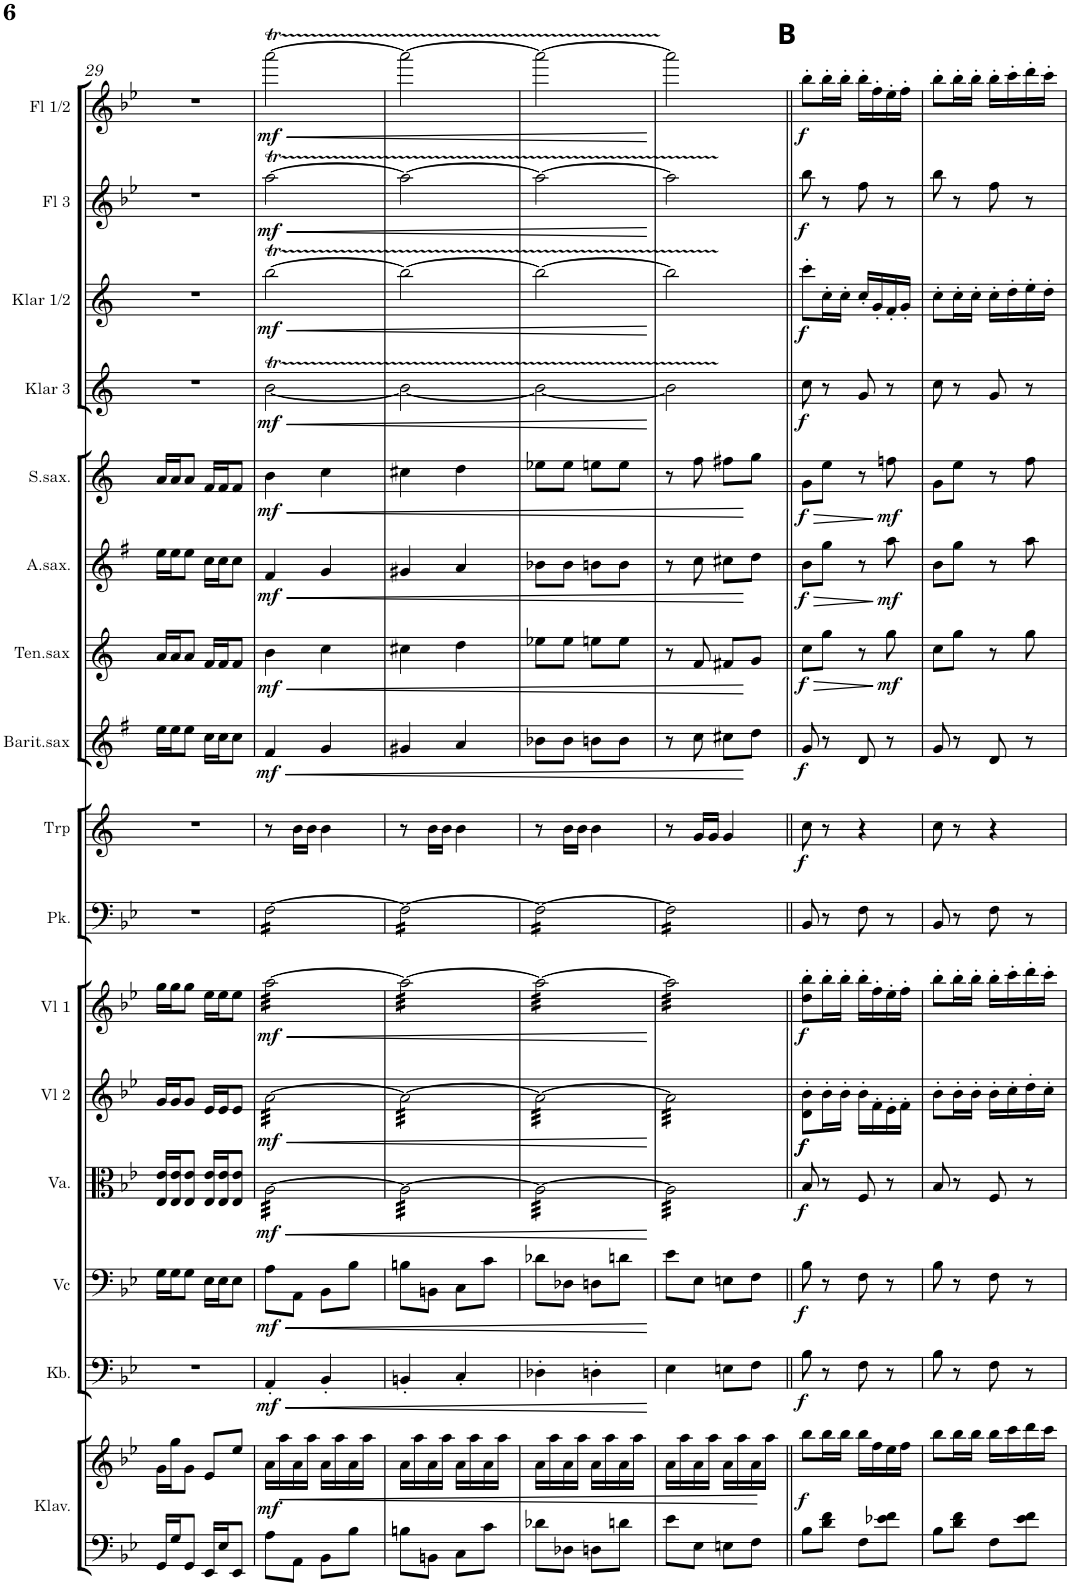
**kern	**kern	**dynam	**kern	**dynam	**kern	**dynam	**kern	**dynam	**kern	**dynam	**kern	**dynam	**kern	**kern	**dynam	**kern	**dynam	**kern	**dynam	**kern	**dynam	**kern	**dynam	**kern	**dynam	**kern	**dynam	**kern	**dynam	**kern	**dynam
*part16	*part16	*part16	*part15	*part15	*part14	*part14	*part13	*part13	*part12	*part12	*part11	*part11	*part10	*part9	*part9	*part8	*part8	*part7	*part7	*part6	*part6	*part5	*part5	*part4	*part4	*part3	*part3	*part2	*part2	*part1	*part1
*staff17	*staff16	*staff16/17	*staff15	*staff15	*staff14	*staff14	*staff13	*staff13	*staff12	*staff12	*staff11	*staff11	*staff10	*staff9	*staff9	*staff8	*staff8	*staff7	*staff7	*staff6	*staff6	*staff5	*staff5	*staff4	*staff4	*staff3	*staff3	*staff2	*staff2	*staff1	*staff1
*I"Klavier	*	*	*I"Kb.	*	*I"Vc	*	*I"Viola	*	*I"Vl 2	*	*I"Vl 1	*	*I"Pauken	*I"Trp (B)	*	*I"Barit.sax	*	*I"Ten.sax	*	*I"A.sax.	*	*I"S.sax.	*	*I"Klar 3 (B)	*	*I"Klar 1/2 (B)	*	*I"Fl 3	*	*I"Fl 1/2	*
*I'Klav.	*	*	*I'Kb.	*	*I'Vc	*	*I'Va.	*	*I'Vl 2	*	*I'Vl 1	*	*I'Pk.	*I'Trp	*	*I'Barit.sax	*	*I'Ten.sax	*	*I'A.sax.	*	*I'S.sax.	*	*I'Klar 3	*	*I'Klar 1/2	*	*I'Fl 3	*	*I'Fl 1/2	*
!!LO:PB:g=z
*clefF4	*clefG2	*	*clefF4	*	*clefF4	*	*clefC3	*	*clefG2	*	*clefG2	*	*clefF4	*clefG2	*	*clefG2	*	*clefG2	*	*clefG2	*	*clefG2	*	*clefG2	*	*clefG2	*	*clefG2	*	*clefG2	*
*	*	*	*Trd7c12	*	*	*	*	*	*	*	*	*	*	*Trd1c2	*	*Trd12c21	*	*Trd8c14	*	*Trd5c9	*	*Trd1c2	*	*Trd1c2	*	*Trd1c2	*	*	*	*	*
*k[b-e-]	*k[b-e-]	*	*k[b-e-]	*	*k[b-e-]	*	*k[b-e-]	*	*k[b-e-]	*	*k[b-e-]	*	*k[b-e-]	*k[]	*	*k[f#]	*	*k[]	*	*k[f#]	*	*k[]	*	*k[]	*	*k[]	*	*k[b-e-]	*	*k[b-e-]	*
*B-:	*B-:	*	*B-:	*	*B-:	*	*B-:	*	*B-:	*	*B-:	*	*B-:	*	*	*G:	*	*	*	*G:	*	*	*	*	*	*	*	*B-:	*	*B-:	*
*M2/4	*M2/4	*	*M2/4	*	*M2/4	*	*M2/4	*	*M2/4	*	*M2/4	*	*M2/4	*M2/4	*	*M2/4	*	*M2/4	*	*M2/4	*	*M2/4	*	*M2/4	*	*M2/4	*	*M2/4	*	*M2/4	*
=29	=29	=29	=29	=29	=29	=29	=29	=29	=29	=29	=29	=29	=29	=29	=29	=29	=29	=29	=29	=29	=29	=29	=29	=29	=29	=29	=29	=29	=29	=29	=29
16GG/LL	16g\LL	.	2r	.	16G\LL	.	16E-/ 16e-/LL	.	16g/LL	.	16gg\LL	.	2r	2r	.	16ee\LL	.	16a/LL	.	16ee\LL	.	16a/LL	.	2r	.	2r	.	2r	.	2r	.
16G/J	16gg\J	.	.	.	16G\J	.	16E-/ 16e-/J	.	16g/J	.	16gg\J	.	.	.	.	16ee\J	.	16a/J	.	16ee\J	.	16a/J	.	.	.	.	.	.	.	.	.
8GG/J	8g\J	.	.	.	8G\J	.	8E-/ 8e-/J	.	8g/J	.	8gg\J	.	.	.	.	8ee\J	.	8a/J	.	8ee\J	.	8a/J	.	.	.	.	.	.	.	.	.
16EE-/LL	8e-/L	.	.	.	16E-\LL	.	16E-/ 16e-/LL	.	16e-/LL	.	16ee-\LL	.	.	.	.	16cc\LL	.	16f/LL	.	16cc\LL	.	16f/LL	.	.	.	.	.	.	.	.	.
16E-/J	.	.	.	.	16E-\J	.	16E-/ 16e-/J	.	16e-/J	.	16ee-\J	.	.	.	.	16cc\J	.	16f/J	.	16cc\J	.	16f/J	.	.	.	.	.	.	.	.	.
8EE-/J	8ee-/J	.	.	.	8E-\J	.	8E-/ 8e-/J	.	8e-/J	.	8ee-\J	.	.	.	.	8cc\J	.	8f/J	.	8cc\J	.	8f/J	.	.	.	.	.	.	.	.	.
=30	=30	=30	=30	=30	=30	=30	=30	=30	=30	=30	=30	=30	=30	=30	=30	=30	=30	=30	=30	=30	=30	=30	=30	=30	=30	=30	=30	=30	=30	=30	=30
!	!	!LO:DY:b	!	!LO:HP:b	!	!LO:HP:b	!	!LO:HP:b	!	!LO:HP:b	!	!LO:HP:b	!	!	!	!	!LO:HP:b	!	!LO:HP:b	!	!LO:HP:b	!	!LO:HP:b	!	!LO:HP:b	!	!LO:HP:b	!	!LO:HP:b	!	!LO:HP:b
!	!	!	!	!LO:DY:n=1:b	!	!LO:DY:n=1:b	!	!LO:DY:n=1:b	!	!LO:DY:n=1:b	!	!LO:DY:n=1:b	!	!	!	!	!LO:DY:n=1:b	!	!LO:DY:n=1:b	!	!LO:DY:n=1:b	!	!LO:DY:n=1:b	!	!LO:DY:n=1:b	!	!LO:DY:n=1:b	!	!LO:DY:n=1:b	!	!LO:DY:n=1:b
*	*	*	*	*	*	*	*tremolo	*	*	*	*	*	*	*	*	*	*	*	*	*	*	*	*	*	*	*	*	*	*	*	*
*	*	*	*	*	*	*	*	*	*tremolo	*	*	*	*	*	*	*	*	*	*	*	*	*	*	*	*	*	*	*	*	*	*
*	*	*	*	*	*	*	*	*	*	*	*tremolo	*	*	*	*	*	*	*	*	*	*	*	*	*	*	*	*	*	*	*	*
*	*	*	*	*	*	*	*	*	*	*	*	*	*tremolo	*	*	*	*	*	*	*	*	*	*	*	*	*	*	*	*	*	*
8A\L	16a\LL	mf	4AA'/	< mf	8A\L	< mf	[>32A\LLL	< mf	[>32a\LLL	< mf	[>32aa\LLL	< mf	[16F\LL	8r	.	4f#/	< mf	4b\	< mf	4f#/	< mf	4b\	< mf	[<2bt\	< mf	[>2bbt\	< mf	[>2aat\	< mf	[>2aaat\	< mf
.	.	.	.	.	.	.	32A\	.	32a\	.	32aa\	.	.	.	.	.	.	.	.	.	.	.	.	.	.	.	.	.	.	.	.
!	!	!LO:HP:b	!	!	!	!	!	!	!	!	!	!	!	!	!	!	!	!	!	!	!	!	!	!	!	!	!	!	!	!	!
.	16aa\	<	.	.	.	.	32A\	.	32a\	.	32aa\	.	16F\	.	.	.	.	.	.	.	.	.	.	.	.	.	.	.	.	.	.
.	.	.	.	.	.	.	32A\	.	32a\	.	32aa\	.	.	.	.	.	.	.	.	.	.	.	.	.	.	.	.	.	.	.	.
8AA\J	16a\	.	.	.	8AA\J	.	32A\	.	32a\	.	32aa\	.	16F\	16b\LL	.	.	.	.	.	.	.	.	.	.	.	.	.	.	.	.	.
.	.	.	.	.	.	.	32A\	.	32a\	.	32aa\	.	.	.	.	.	.	.	.	.	.	.	.	.	.	.	.	.	.	.	.
.	16aa\JJ	.	.	.	.	.	32A\	.	32a\	.	32aa\	.	16F\	16b\JJ	.	.	.	.	.	.	.	.	.	.	.	.	.	.	.	.	.
.	.	.	.	.	.	.	32A\	.	32a\	.	32aa\	.	.	.	.	.	.	.	.	.	.	.	.	.	.	.	.	.	.	.	.
8BB-\L	16a\LL	.	4BB-'/	.	8BB-\L	.	32A\	.	32a\	.	32aa\	.	16F\	4b\	.	4g/	.	4cc\	.	4g/	.	4cc\	.	.	.	.	.	.	.	.	.
.	.	.	.	.	.	.	32A\	.	32a\	.	32aa\	.	.	.	.	.	.	.	.	.	.	.	.	.	.	.	.	.	.	.	.
.	16aa\	.	.	.	.	.	32A\	.	32a\	.	32aa\	.	16F\	.	.	.	.	.	.	.	.	.	.	.	.	.	.	.	.	.	.
.	.	.	.	.	.	.	32A\	.	32a\	.	32aa\	.	.	.	.	.	.	.	.	.	.	.	.	.	.	.	.	.	.	.	.
8B-\J	16a\	.	.	.	8B-\J	.	32A\	.	32a\	.	32aa\	.	16F\	.	.	.	.	.	.	.	.	.	.	.	.	.	.	.	.	.	.
.	.	.	.	.	.	.	32A\	.	32a\	.	32aa\	.	.	.	.	.	.	.	.	.	.	.	.	.	.	.	.	.	.	.	.
.	16aa\JJ	.	.	.	.	.	32A\	.	32a\	.	32aa\	.	16F\JJ	.	.	.	.	.	.	.	.	.	.	.	.	.	.	.	.	.	.
.	.	.	.	.	.	.	32A\JJJ	.	32a\JJJ	.	32aa\JJJ	.	.	.	.	.	.	.	.	.	.	.	.	.	.	.	.	.	.	.	.
=31	=31	=31	=31	=31	=31	=31	=31	=31	=31	=31	=31	=31	=31	=31	=31	=31	=31	=31	=31	=31	=31	=31	=31	=31	=31	=31	=31	=31	=31	=31	=31
8Bn\L	16a\LL	.	4BBn'/	.	8Bn\L	.	32A\LLL	.	32a\LLL	.	32aa\LLL	.	16F\LL	8r	.	4g#X/	.	4cc#X\	.	4g#X/	.	4cc#X\	.	2b\_	.	2bb\_	.	2aa\_	.	2aaa\_	.
.	.	.	.	.	.	.	32A\	.	32a\	.	32aa\	.	.	.	.	.	.	.	.	.	.	.	.	.	.	.	.	.	.	.	.
.	16aa\	.	.	.	.	.	32A\	.	32a\	.	32aa\	.	16F\	.	.	.	.	.	.	.	.	.	.	.	.	.	.	.	.	.	.
.	.	.	.	.	.	.	32A\	.	32a\	.	32aa\	.	.	.	.	.	.	.	.	.	.	.	.	.	.	.	.	.	.	.	.
8BBn\J	16a\	.	.	.	8BBn\J	.	32A\	.	32a\	.	32aa\	.	16F\	16b\LL	.	.	.	.	.	.	.	.	.	.	.	.	.	.	.	.	.
.	.	.	.	.	.	.	32A\	.	32a\	.	32aa\	.	.	.	.	.	.	.	.	.	.	.	.	.	.	.	.	.	.	.	.
.	16aa\JJ	.	.	.	.	.	32A\	.	32a\	.	32aa\	.	16F\	16b\JJ	.	.	.	.	.	.	.	.	.	.	.	.	.	.	.	.	.
.	.	.	.	.	.	.	32A\	.	32a\	.	32aa\	.	.	.	.	.	.	.	.	.	.	.	.	.	.	.	.	.	.	.	.
8C\L	16a\LL	.	4C'/	.	8C\L	.	32A\	.	32a\	.	32aa\	.	16F\	4b\	.	4a/	.	4dd\	.	4a/	.	4dd\	.	.	.	.	.	.	.	.	.
.	.	.	.	.	.	.	32A\	.	32a\	.	32aa\	.	.	.	.	.	.	.	.	.	.	.	.	.	.	.	.	.	.	.	.
.	16aa\	.	.	.	.	.	32A\	.	32a\	.	32aa\	.	16F\	.	.	.	.	.	.	.	.	.	.	.	.	.	.	.	.	.	.
.	.	.	.	.	.	.	32A\	.	32a\	.	32aa\	.	.	.	.	.	.	.	.	.	.	.	.	.	.	.	.	.	.	.	.
8c\J	16a\	.	.	.	8c\J	.	32A\	.	32a\	.	32aa\	.	16F\	.	.	.	.	.	.	.	.	.	.	.	.	.	.	.	.	.	.
.	.	.	.	.	.	.	32A\	.	32a\	.	32aa\	.	.	.	.	.	.	.	.	.	.	.	.	.	.	.	.	.	.	.	.
.	16aa\JJ	.	.	.	.	.	32A\	.	32a\	.	32aa\	.	16F\JJ	.	.	.	.	.	.	.	.	.	.	.	.	.	.	.	.	.	.
.	.	.	.	.	.	.	32A\JJJ	.	32a\JJJ	.	32aa\JJJ	.	.	.	.	.	.	.	.	.	.	.	.	.	.	.	.	.	.	.	.
=32	=32	=32	=32	=32	=32	=32	=32	=32	=32	=32	=32	=32	=32	=32	=32	=32	=32	=32	=32	=32	=32	=32	=32	=32	=32	=32	=32	=32	=32	=32	=32
8d-X\L	16a\LL	.	4D-X'\	.	8d-X\L	.	32A\LLL	.	32a\LLL	.	32aa\LLL	.	16F\LL	8r	.	8b-X\L	.	8ee-X\L	.	8b-X\L	.	8ee-X\L	.	2b\_	.	2bb\_	.	2aa\_	.	2aaa\_	.
.	.	.	.	.	.	.	32A\	.	32a\	.	32aa\	.	.	.	.	.	.	.	.	.	.	.	.	.	.	.	.	.	.	.	.
.	16aa\	.	.	.	.	.	32A\	.	32a\	.	32aa\	.	16F\	.	.	.	.	.	.	.	.	.	.	.	.	.	.	.	.	.	.
.	.	.	.	.	.	.	32A\	.	32a\	.	32aa\	.	.	.	.	.	.	.	.	.	.	.	.	.	.	.	.	.	.	.	.
8D-X\J	16a\	.	.	.	8D-X\J	.	32A\	.	32a\	.	32aa\	.	16F\	16b\LL	.	8b-\J	.	8ee-\J	.	8b-\J	.	8ee-\J	.	.	.	.	.	.	.	.	.
.	.	.	.	.	.	.	32A\	.	32a\	.	32aa\	.	.	.	.	.	.	.	.	.	.	.	.	.	.	.	.	.	.	.	.
.	16aa\JJ	.	.	.	.	.	32A\	.	32a\	.	32aa\	.	16F\	16b\JJ	.	.	.	.	.	.	.	.	.	.	.	.	.	.	.	.	.
.	.	.	.	.	.	.	32A\	.	32a\	.	32aa\	.	.	.	.	.	.	.	.	.	.	.	.	.	.	.	.	.	.	.	.
8Dn\L	16a\LL	.	4Dn'\	.	8Dn\L	.	32A\	.	32a\	.	32aa\	.	16F\	4b\	.	8bn\L	.	8een\L	.	8bn\L	.	8een\L	.	.	.	.	.	.	.	.	.
.	.	.	.	.	.	.	32A\	.	32a\	.	32aa\	.	.	.	.	.	.	.	.	.	.	.	.	.	.	.	.	.	.	.	.
.	16aa\	.	.	.	.	.	32A\	.	32a\	.	32aa\	.	16F\	.	.	.	.	.	.	.	.	.	.	.	.	.	.	.	.	.	.
.	.	.	.	.	.	.	32A\	.	32a\	.	32aa\	.	.	.	.	.	.	.	.	.	.	.	.	.	.	.	.	.	.	.	.
8dn\J	16a\	.	.	.	8dn\J	.	32A\	.	32a\	.	32aa\	.	16F\	.	.	8b\J	.	8ee\J	.	8b\J	.	8ee\J	.	.	.	.	.	.	.	.	.
.	.	.	.	.	.	.	32A\	.	32a\	.	32aa\	.	.	.	.	.	.	.	.	.	.	.	.	.	.	.	.	.	.	.	.
.	16aa\JJ	.	.	.	.	.	32A\	.	32a\	.	32aa\	.	16F\JJ	.	.	.	.	.	.	.	.	.	.	.	.	.	.	.	.	.	.
.	.	.	.	.	.	.	32A\JJJ	.	32a\JJJ	.	32aa\JJJ	.	.	.	.	.	.	.	.	.	.	.	.	.	.	.	.	.	.	.	.
.	.	.	.	[	.	[	.	[	.	[	.	[	.	.	.	.	.	.	.	.	.	.	.	.	[	.	[	.	[	.	[
=33	=33	=33	=33	=33	=33	=33	=33	=33	=33	=33	=33	=33	=33	=33	=33	=33	=33	=33	=33	=33	=33	=33	=33	=33	=33	=33	=33	=33	=33	=33	=33
8e-\L	16a\LL	.	4E-\	.	8e-\L	.	32A\]LLL	.	32a\]LLL	.	32aa\]LLL	.	16F\]LL	8r	.	8r	.	8r	.	8r	.	8r	.	2bTTT\]	.	2bbTTT\]	.	2aaTTT\]	.	2aaa\]	.
.	.	.	.	.	.	.	32A\	.	32a\	.	32aa\	.	.	.	.	.	.	.	.	.	.	.	.	.	.	.	.	.	.	.	.
.	16aa\	.	.	.	.	.	32A\	.	32a\	.	32aa\	.	16F\	.	.	.	.	.	.	.	.	.	.	.	.	.	.	.	.	.	.
.	.	.	.	.	.	.	32A\	.	32a\	.	32aa\	.	.	.	.	.	.	.	.	.	.	.	.	.	.	.	.	.	.	.	.
8E-\J	16a\	.	.	.	8E-\J	.	32A\	.	32a\	.	32aa\	.	16F\	16g/LL	.	8cc\	.	8f/	.	8cc\	.	8ff\	.	.	.	.	.	.	.	.	.
.	.	.	.	.	.	.	32A\	.	32a\	.	32aa\	.	.	.	.	.	.	.	.	.	.	.	.	.	.	.	.	.	.	.	.
.	16aa\JJ	.	.	.	.	.	32A\	.	32a\	.	32aa\	.	16F\	16g/JJ	.	.	.	.	.	.	.	.	.	.	.	.	.	.	.	.	.
.	.	.	.	.	.	.	32A\	.	32a\	.	32aa\	.	.	.	.	.	.	.	.	.	.	.	.	.	.	.	.	.	.	.	.
8En\L	16a\LL	.	8En\L	.	8En\L	.	32A\	.	32a\	.	32aa\	.	16F\	4g/	.	8cc#X\L	.	8f#X/L	.	8cc#X\L	.	8ff#X\L	.	.	.	.	.	.	.	.	.
.	.	.	.	.	.	.	32A\	.	32a\	.	32aa\	.	.	.	.	.	.	.	.	.	.	.	.	.	.	.	.	.	.	.	.
.	16aa\	.	.	.	.	.	32A\	.	32a\	.	32aa\	.	16F\	.	.	.	.	.	.	.	.	.	.	.	.	.	.	.	.	.	.
.	.	.	.	.	.	.	32A\	.	32a\	.	32aa\	.	.	.	.	.	.	.	.	.	.	.	.	.	.	.	.	.	.	.	.
8F\J	16a\	.	8F\J	.	8F\J	.	32A\	.	32a\	.	32aa\	.	16F\	.	.	8dd\J	[	8g/J	[	8dd\J	[	8gg\J	[	.	.	.	.	.	.	.	.
.	.	.	.	.	.	.	32A\	.	32a\	.	32aa\	.	.	.	.	.	.	.	.	.	.	.	.	.	.	.	.	.	.	.	.
.	16aa\JJ	[	.	.	.	.	32A\	.	32a\	.	32aa\	.	16F\JJ	.	.	.	.	.	.	.	.	.	.	.	.	.	.	.	.	.	.
*	*	*	*	*	*	*	*	*	*	*	*	*	*Xtremolo	*	*	*	*	*	*	*	*	*	*	*	*	*	*	*	*	*	*
.	.	.	.	.	.	.	32A\JJJ	.	32a\JJJ	.	32aa\JJJ	.	.	.	.	.	.	.	.	.	.	.	.	.	.	.	.	.	.	.	.
*	*	*	*	*	*	*	*	*	*	*	*Xtremolo	*	*	*	*	*	*	*	*	*	*	*	*	*	*	*	*	*	*	*	*
*	*	*	*	*	*	*	*	*	*Xtremolo	*	*	*	*	*	*	*	*	*	*	*	*	*	*	*	*	*	*	*	*	*	*
*	*	*	*	*	*	*	*Xtremolo	*	*	*	*	*	*	*	*	*	*	*	*	*	*	*	*	*	*	*	*	*	*	*	*
=34||	=34||	=34||	=34||	=34||	=34||	=34||	=34||	=34||	=34||	=34||	=34||	=34||	=34||	=34||	=34||	=34||	=34||	=34||	=34||	=34||	=34||	=34||	=34||	=34||	=34||	=34||	=34||	=34||	=34||	=34||	=34||
!	!	!	!	!	!	!	!	!	!	!	!	!	!	!	!	!	!	!	!	!	!	!	!	!	!	!	!	!	!	!LO:TX:a:B:t=B	!
!	!	!LO:DY:b	!	!LO:DY:b	!	!LO:DY:b	!	!LO:DY:b	!	!LO:DY:b	!	!	!	!	!	!	!	!	!LO:HP:b	!	!LO:HP:b	!	!LO:HP:b	!	!	!	!	!	!	!	!
!	!	!	!	!	!	!	!	!	!	!LO:DY:n=1:b	!	!LO:DY:b	!	!	!LO:DY:b	!	!LO:DY:b	!	!LO:DY:n=1:b	!	!LO:DY:n=1:b	!	!LO:DY:n=1:b	!	!LO:DY:b	!	!LO:DY:b	!	!LO:DY:b	!	!LO:DY:b
8B-\L	8bb-\L	f	8B-\	f	8B-\	f	8B-/	f	8d\' 8b-\'L	f f	8dd\' 8bb-\'L	f	8BB-/	8cc\	f	8g/	f	8cc\L	> f	8b\L	> f	8g\L	> f	8cc\	f	8ccc'\L	f	8bb-\	f	8bb-'\L	f
8d\ 8f\J	16bb-\L	.	8r	.	8r	.	8r	.	16b-'\L	.	16bb-'\L	.	8r	8r	.	8r	.	8gg\J	.	8gg\J	.	8ee\J	.	8r	.	16cc'\L	.	8r	.	16bb-'\L	.
.	16bb-\JJ	.	.	.	.	.	.	.	16b-'\JJ	.	16bb-'\JJ	.	.	.	.	.	.	.	.	.	.	.	.	.	.	16cc'\JJ	.	.	.	16bb-'\JJ	.
8F\L	16bb-\LL	.	8F\	.	8F\	.	8F/	.	16b-'\LL	.	16bb-'\LL	.	8F\	4r	.	8d/	.	8r	.	8r	.	8r	.	8g/	.	16cc'/LL	.	8ff\	.	16bb-'\LL	.
.	16ff\	.	.	.	.	.	.	.	16f'\	.	16ff'\	.	.	.	.	.	.	.	.	.	.	.	.	.	.	16g'/	.	.	.	16ff'\	.
!	!	!	!	!	!	!	!	!	!	!	!	!	!	!	!	!	!	!	!LO:DY:n=2:b	!	!LO:DY:n=2:b	!	!LO:DY:n=2:b	!	!	!	!	!	!	!	!
8e-X\ 8f\J	16ee-\	.	8r	.	8r	.	8r	.	16e-'\	.	16ee-'\	.	8r	.	.	8r	.	8gg\	] mf	8aa\	] mf	8ffn\	] mf	8r	.	16f'/	.	8r	.	16ee-'\	.
.	16ff\JJ	.	.	.	.	.	.	.	16f'\JJ	.	16ff'\JJ	.	.	.	.	.	.	.	.	.	.	.	.	.	.	16g'/JJ	.	.	.	16ff'\JJ	.
=35	=35	=35	=35	=35	=35	=35	=35	=35	=35	=35	=35	=35	=35	=35	=35	=35	=35	=35	=35	=35	=35	=35	=35	=35	=35	=35	=35	=35	=35	=35	=35
8B-\L	8bb-\L	.	8B-\	.	8B-\	.	8B-/	.	8b-'\L	.	8bb-'\L	.	8BB-/	8cc\	.	8g/	.	8cc\L	.	8b\L	.	8g\L	.	8cc\	.	8cc'\L	.	8bb-\	.	8bb-'\L	.
8d\ 8f\J	16bb-\L	.	8r	.	8r	.	8r	.	16b-'\L	.	16bb-'\L	.	8r	8r	.	8r	.	8gg\J	.	8gg\J	.	8ee\J	.	8r	.	16cc'\L	.	8r	.	16bb-'\L	.
.	16bb-\JJ	.	.	.	.	.	.	.	16b-'\JJ	.	16bb-'\JJ	.	.	.	.	.	.	.	.	.	.	.	.	.	.	16cc'\JJ	.	.	.	16bb-'\JJ	.
8F\L	16bb-\LL	.	8F\	.	8F\	.	8F/	.	16b-'\LL	.	16bb-'\LL	.	8F\	4r	.	8d/	.	8r	.	8r	.	8r	.	8g/	.	16cc'\LL	.	8ff\	.	16bb-'\LL	.
.	16ccc\	.	.	.	.	.	.	.	16cc'\	.	16ccc'\	.	.	.	.	.	.	.	.	.	.	.	.	.	.	16dd'\	.	.	.	16ccc'\	.
8e-\ 8f\J	16ddd\	.	8r	.	8r	.	8r	.	16dd'\	.	16ddd'\	.	8r	.	.	8r	.	8gg\	.	8aa\	.	8ff\	.	8r	.	16ee'\	.	8r	.	16ddd'\	.
.	16ccc\JJ	.	.	.	.	.	.	.	16cc'\JJ	.	16ccc'\JJ	.	.	.	.	.	.	.	.	.	.	.	.	.	.	16dd'\JJ	.	.	.	16ccc'\JJ	.
=	=	=	=	=	=	=	=	=	=	=	=	=	=	=	=	=	=	=	=	=	=	=	=	=	=	=	=	=	=	=	=
*-	*-	*-	*-	*-	*-	*-	*-	*-	*-	*-	*-	*-	*-	*-	*-	*-	*-	*-	*-	*-	*-	*-	*-	*-	*-	*-	*-	*-	*-	*-	*-
